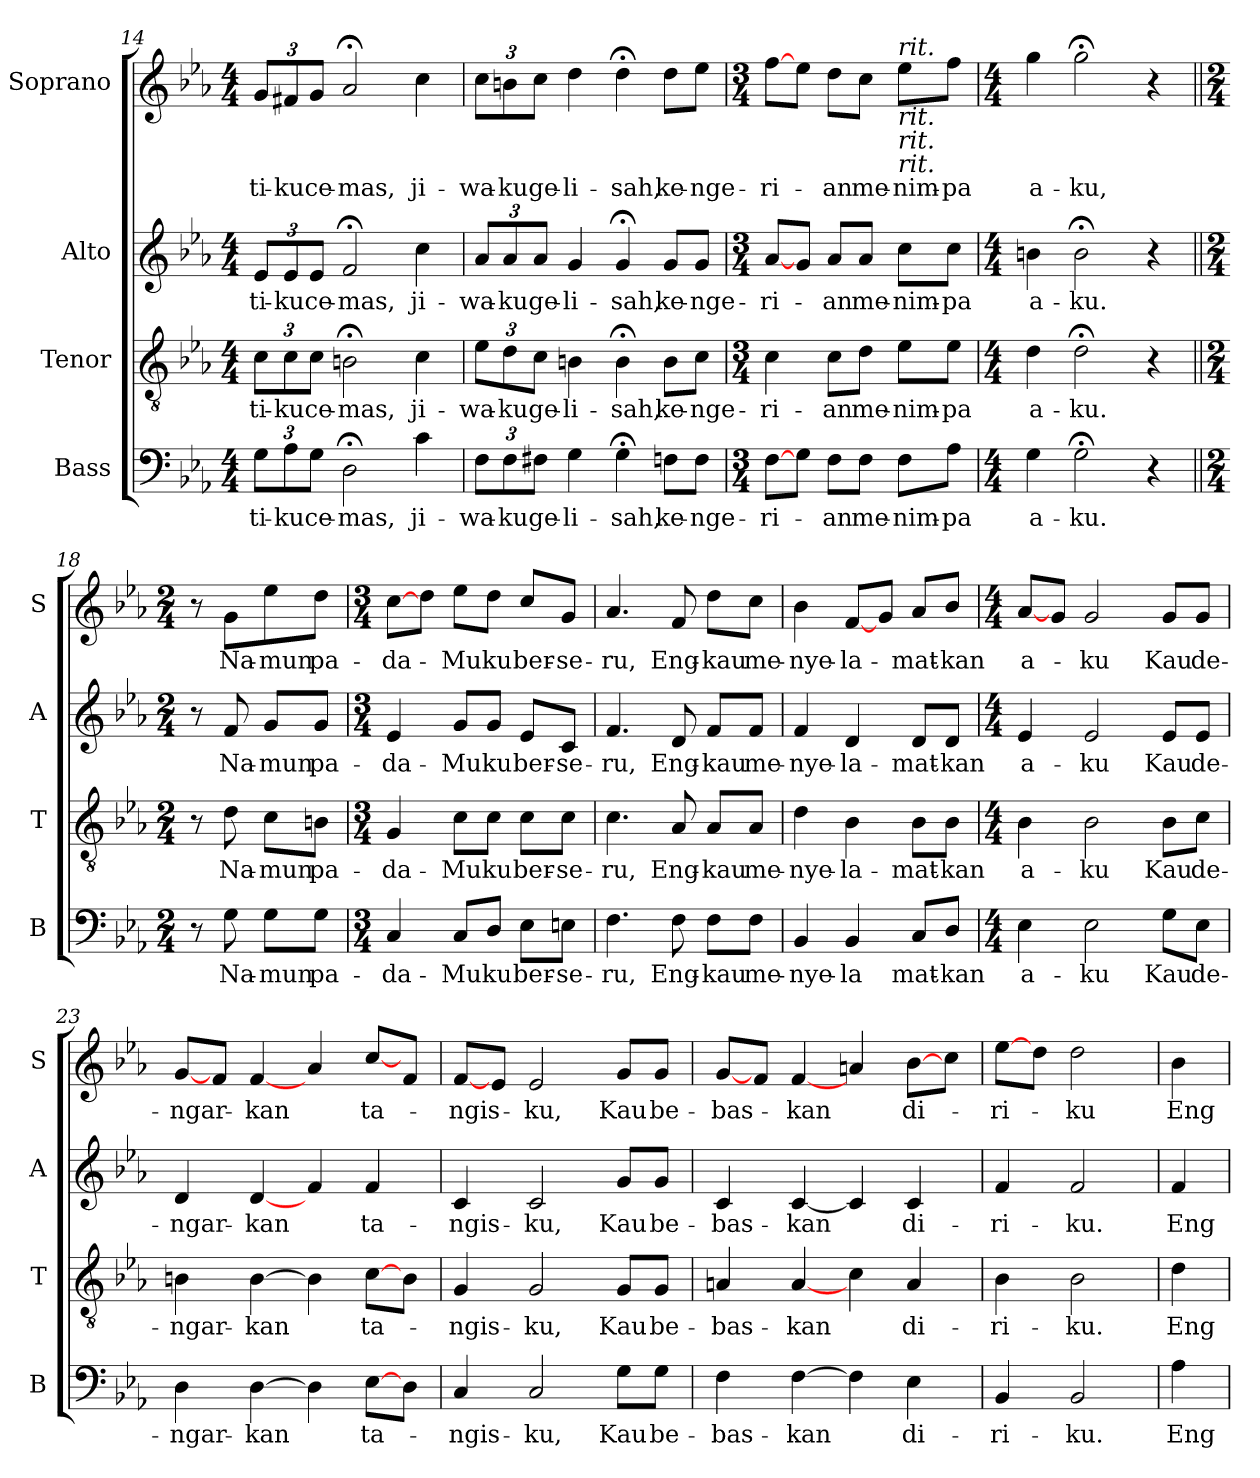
**kern	**text	**kern	**text	**kern	**text	**kern	**text
*part4	*part4	*part3	*part3	*part2	*part2	*part1	*part1
*staff4	*staff4	*staff3	*staff3	*staff2	*staff2	*staff1	*staff1
*I"Bass	*	*I"Tenor	*	*I"Alto	*	*I"Soprano	*
*I'B	*	*I'T	*	*I'A	*	*I'S	*
*clefF4	*	*clefGv2	*	*clefG2	*	*clefG2	*
*k[b-e-a-]	*	*k[b-e-a-]	*	*k[b-e-a-]	*	*k[b-e-a-]	*
*E-:	*	*E-:	*	*E-:	*	*E-:	*
*M4/4	*	*M4/4	*	*M4/4	*	*M4/4	*
=14	=14	=14	=14	=14	=14	=14	=14
!	!LO:LY:b	!	!LO:LY:b	!	!LO:LY:b	!	!LO:LY:b
12G\L	-ti-	12c\L	-ti-	12e-/L	-ti-	12g/L	-ti-
!	!LO:LY:b	!	!LO:LY:b	!	!LO:LY:b	!	!LO:LY:b
12A-\	-ku	12c\	-ku	12e-/	-ku	12f#X/	-ku
!	!LO:LY:b	!	!LO:LY:b	!	!LO:LY:b	!	!LO:LY:b
12G\J	ce-	12c\J	ce-	12e-/J	ce-	12g/J	ce-
!	!LO:LY:b	!	!LO:LY:b	!	!LO:LY:b	!	!LO:LY:b
2D;<\	-mas,	2Bn;<\	-mas,	2f;</	-mas,	2a-;</	-mas,
!	!LO:LY:b	!	!LO:LY:b	!	!LO:LY:b	!	!LO:LY:b
4c\	ji-	4c\	ji-	4cc\	ji-	4cc\	ji-
=15	=15	=15	=15	=15	=15	=15	=15
!	!LO:LY:b	!	!LO:LY:b	!	!LO:LY:b	!	!LO:LY:b
12F\L	-wa-	12e-\L	-wa-	12a-/L	-wa-	12cc\L	-wa-
!	!LO:LY:b	!	!LO:LY:b	!	!LO:LY:b	!	!LO:LY:b
12F\	-ku	12d\	-ku	12a-/	-ku	12bn\	-ku
!	!LO:LY:b	!	!LO:LY:b	!	!LO:LY:b	!	!LO:LY:b
12F#X\J	ge-	12c\J	ge-	12a-/J	ge-	12cc\J	ge-
!	!LO:LY:b	!	!LO:LY:b	!	!LO:LY:b	!	!LO:LY:b
4G\	-li-	4Bn\	-li-	4g/	-li-	4dd\	-li-
!	!LO:LY:b	!	!LO:LY:b	!	!LO:LY:b	!	!LO:LY:b
4G;<\	-sah,	4B;<\	-sah,	4g;</	-sah,	4dd;<\	-sah,
!	!LO:LY:b	!	!LO:LY:b	!	!LO:LY:b	!	!LO:LY:b
8Fn\L	ke-	8B\L	ke-	8g/L	ke-	8dd\L	ke-
!	!LO:LY:b	!	!LO:LY:b	!	!LO:LY:b	!	!LO:LY:b
8F\J	-nge-	8c\J	-nge-	8g/J	-nge-	8ee-\J	-nge-
!!LO:PB:g=z
=16	=16	=16	=16	=16	=16	=16	=16
*M3/4	*	*M3/4	*	*M3/4	*	*M3/4	*
!	!LO:LY:b	!	!LO:LY:b	!	!LO:LY:b	!	!LO:LY:b
[8F\L	-ri-	4c\	-ri-	[8a-/L	-ri-	[8ff\L	-ri-
8G\J	.	.	.	8g/J	.	8ee-\J	.
!	!LO:LY:b	!	!LO:LY:b	!	!LO:LY:b	!	!LO:LY:b
8F\L	-an	8c\L	-an	8a-/L	-an	8dd\L	-an
!	!LO:LY:b	!	!LO:LY:b	!	!LO:LY:b	!	!LO:LY:b
8F\J	me-	8d\J	me-	8a-/J	me-	8cc\J	me-
!	!	!	!	!	!	!LO:TX:a:i:t=rit.	!
!	!	!	!	!	!	!LO:TX:b:i:t=rit.	!
!	!	!	!	!	!	!LO:TX:b:i:t=rit.	!
!	!	!	!	!	!	!LO:TX:b:i:t=rit.	!
!	!LO:LY:b	!	!LO:LY:b	!	!LO:LY:b	!	!LO:LY:b
8F\L	-nim-	8e-\L	-nim-	8cc\L	-nim-	8ee-\L	-nim-
!	!LO:LY:b	!	!LO:LY:b	!	!LO:LY:b	!	!LO:LY:b
8A-\J	-pa	8e-\J	-pa	8cc\J	-pa	8ff\J	-pa
=17	=17	=17	=17	=17	=17	=17	=17
*M4/4	*	*M4/4	*	*M4/4	*	*M4/4	*
!	!LO:LY:b	!	!LO:LY:b	!	!LO:LY:b	!	!LO:LY:b
4G\	a-	4d\	a-	4bn\	a-	4gg\	a-
!	!LO:LY:b	!	!LO:LY:b	!	!LO:LY:b	!	!LO:LY:b
2G;<\	-ku.	2d;<\	-ku.	2b;<\	-ku.	2gg;<\	-ku,
4r	.	4r	.	4r	.	4r	.
=18||	=18||	=18||	=18||	=18||	=18||	=18||	=18||
*M2/4	*	*M2/4	*	*M2/4	*	*M2/4	*
8r	.	8r	.	8r	.	8r	.
!	!LO:LY:b	!	!LO:LY:b	!	!LO:LY:b	!	!LO:LY:b
8G\	Na-	8d\	Na-	8f/	Na-	8g\L	Na-
!	!LO:LY:b	!	!LO:LY:b	!	!LO:LY:b	!	!LO:LY:b
8G\L	-mun	8c\L	-mun	8g/L	-mun	8ee-\	-mun
!	!LO:LY:b	!	!LO:LY:b	!	!LO:LY:b	!	!LO:LY:b
8G\J	pa-	8Bn\J	pa-	8g/J	pa-	8dd\J	pa-
=19	=19	=19	=19	=19	=19	=19	=19
*M3/4	*	*M3/4	*	*M3/4	*	*M3/4	*
!	!LO:LY:b	!	!LO:LY:b	!	!LO:LY:b	!	!LO:LY:b
4C/	-da-	4G/	-da-	4e-/	-da-	[8cc\L	-da-
.	.	.	.	.	.	8dd\J	.
!	!LO:LY:b	!	!LO:LY:b	!	!LO:LY:b	!	!LO:LY:b
8C/L	-Mu	8c\L	-Mu	8g/L	-Mu	8ee-\L	-Mu
!	!LO:LY:b	!	!LO:LY:b	!	!LO:LY:b	!	!LO:LY:b
8D/J	ku	8c\J	ku	8g/J	ku	8dd\J	ku
!	!LO:LY:b	!	!LO:LY:b	!	!LO:LY:b	!	!LO:LY:b
8E-\L	ber-	8c\L	ber-	8e-/L	ber-	8cc/L	ber-
!	!LO:LY:b	!	!LO:LY:b	!	!LO:LY:b	!	!LO:LY:b
8En\J	-se-	8c\J	-se-	8c/J	-se-	8g/J	-se-
!!LO:LB:g=z
=20	=20	=20	=20	=20	=20	=20	=20
!	!LO:LY:b	!	!LO:LY:b	!	!LO:LY:b	!	!LO:LY:b
4.F\	-ru,	4.c\	-ru,	4.f/	-ru,	4.a-/	-ru,
!	!LO:LY:b	!	!LO:LY:b	!	!LO:LY:b	!	!LO:LY:b
8F\	Eng-	8A-/	Eng-	8d/	Eng-	8f/	Eng-
!	!LO:LY:b	!	!LO:LY:b	!	!LO:LY:b	!	!LO:LY:b
8F\L	-kau	8A-/L	-kau	8f/L	-kau	8dd\L	-kau
!	!LO:LY:b	!	!LO:LY:b	!	!LO:LY:b	!	!LO:LY:b
8F\J	me-	8A-/J	me-	8f/J	me-	8cc\J	me-
=21	=21	=21	=21	=21	=21	=21	=21
!	!LO:LY:b	!	!LO:LY:b	!	!LO:LY:b	!	!LO:LY:b
4BB-/	-nye-	4d\	-nye-	4f/	-nye-	4b-\	-nye-
!	!LO:LY:b	!	!LO:LY:b	!	!LO:LY:b	!	!LO:LY:b
4BB-/	-la	4B-\	-la-	4d/	-la-	[8f/L	-la-
.	.	.	.	.	.	8g/J	.
!	!LO:LY:b	!	!LO:LY:b	!	!LO:LY:b	!	!LO:LY:b
8C/L	mat-	8B-\L	-mat-	8d/L	-mat-	8a-/L	-mat-
!	!LO:LY:b	!	!LO:LY:b	!	!LO:LY:b	!	!LO:LY:b
8D/J	-kan	8B-\J	-kan	8d/J	-kan	8b-/J	-kan
=22	=22	=22	=22	=22	=22	=22	=22
*M4/4	*	*M4/4	*	*M4/4	*	*M4/4	*
!	!LO:LY:b	!	!LO:LY:b	!	!LO:LY:b	!	!LO:LY:b
4E-\	a-	4B-\	a-	4e-/	a-	[8a-/L	a-
.	.	.	.	.	.	8g/J	.
!	!LO:LY:b	!	!LO:LY:b	!	!LO:LY:b	!	!LO:LY:b
2E-\	-ku	2B-\	-ku	2e-/	-ku	2g/	-ku
!	!LO:LY:b	!	!LO:LY:b	!	!LO:LY:b	!	!LO:LY:b
8G\L	Kau	8B-\L	Kau	8e-/L	Kau	8g/L	Kau
!	!LO:LY:b	!	!LO:LY:b	!	!LO:LY:b	!	!LO:LY:b
8E-\J	de-	8c\J	de-	8e-/J	de-	8g/J	de-
=23	=23	=23	=23	=23	=23	=23	=23
!	!LO:LY:b	!	!LO:LY:b	!	!LO:LY:b	!	!LO:LY:b
4D\	-ngar-	4Bn\	-ngar-	4d/	-ngar-	[8g/L	-ngar-
.	.	.	.	.	.	8f/J	.
!	!LO:LY:b	!	!LO:LY:b	!	!LO:LY:b	!	!LO:LY:b
[4D\	-kan	[4B\	-kan	[4d/	-kan	[4f/	-kan
4D\]	.	4B\]	.	4f/	.	4a-/	.
!	!LO:LY:b	!	!LO:LY:b	!	!LO:LY:b	!	!LO:LY:b
[8E-\L	ta-	[8c\L	ta-	4f/	ta-	[8cc/L	ta-
8D\J	.	8B\J	.	.	.	8f/J	.
!!LO:PB:g=z
=24	=24	=24	=24	=24	=24	=24	=24
!	!LO:LY:b	!	!LO:LY:b	!	!LO:LY:b	!	!LO:LY:b
4C/	-ngis-	4G/	-ngis-	4c/	-ngis-	[8f/L	-ngis-
.	.	.	.	.	.	8e-/J	.
!	!LO:LY:b	!	!LO:LY:b	!	!LO:LY:b	!	!LO:LY:b
2C/	-ku,	2G/	-ku,	2c/	-ku,	2e-/	-ku,
!	!LO:LY:b	!	!LO:LY:b	!	!LO:LY:b	!	!LO:LY:b
8G\L	Kau	8G/L	Kau	8g/L	Kau	8g/L	Kau
!	!LO:LY:b	!	!LO:LY:b	!	!LO:LY:b	!	!LO:LY:b
8G\J	be-	8G/J	be-	8g/J	be-	8g/J	be-
=25	=25	=25	=25	=25	=25	=25	=25
!	!LO:LY:b	!	!LO:LY:b	!	!LO:LY:b	!	!LO:LY:b
4F\	-bas-	4An/	-bas-	4c/	-bas-	[8g/L	-bas-
.	.	.	.	.	.	8f/J	.
!	!LO:LY:b	!	!LO:LY:b	!	!LO:LY:b	!	!LO:LY:b
[4F\	-kan	[4A/	-kan	[4c/	-kan	[4f/	-kan
4F\]	.	4c\	.	4c/]	.	4an/	.
!	!LO:LY:b	!	!LO:LY:b	!	!LO:LY:b	!	!LO:LY:b
4E-\	di-	4A/	di-	4c/	di-	[8b-\L	di-
.	.	.	.	.	.	8cc\J	.
=26	=26	=26	=26	=26	=26	=26	=26
!	!LO:LY:b	!	!LO:LY:b	!	!LO:LY:b	!	!LO:LY:b
4BB-/	-ri-	4B-\	-ri-	4f/	-ri-	[8ee-\L	-ri-
.	.	.	.	.	.	8dd\J	.
!	!LO:LY:b	!	!LO:LY:b	!	!LO:LY:b	!	!LO:LY:b
2BB-/	-ku.	2B-\	-ku.	2f/	-ku.	2dd\	-ku
=27	=27	=27	=27	=27	=27	=27	=27
!	!LO:LY:b	!	!LO:LY:b	!	!LO:LY:b	!	!LO:LY:b
4A-\	Eng-	4d\	Eng-	4f/	Eng-	4b-\	Eng-
=	=	=	=	=	=	=	=
*-	*-	*-	*-	*-	*-	*-	*-
